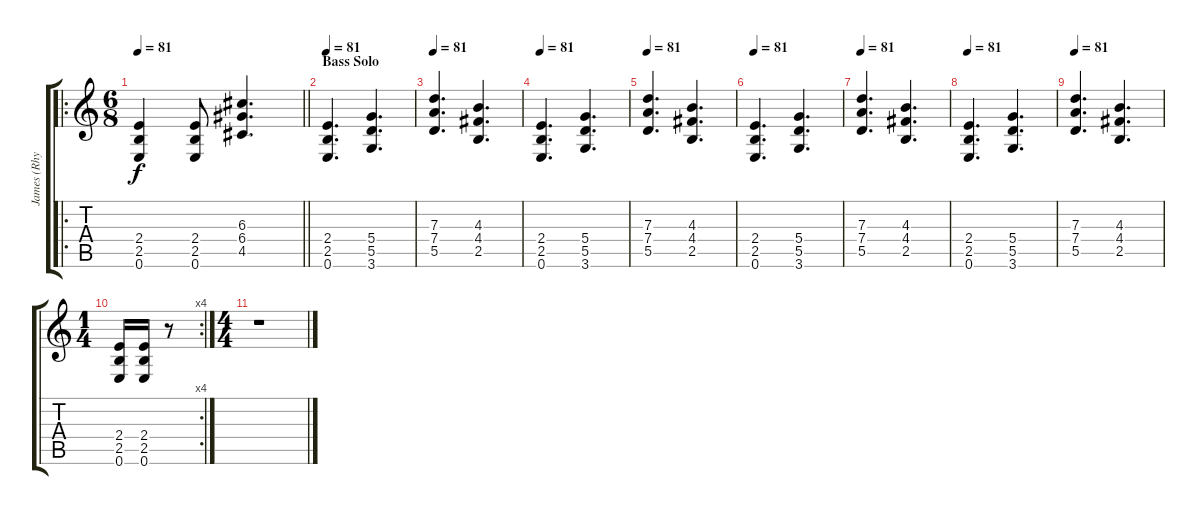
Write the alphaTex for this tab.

\track ("James (Rhythm Guitar)" "James (Rhy") {instrument distortionguitar}
\staff {score tabs}
\tuning (E4 B3 G3 D3 A2 E2) {hide}
\ro
\ts (6 8)
\tempo 81
\clef g2
\barLineRight lightlight
\ks c
(2.4 2.5 0.6).4{dy f instrument distortionguitar} (2.4 2.5 0.6).8 (6.3 6.4 4.5).4{d} |
\section ("" "Bass Solo")
\tempo 81
(2.4 2.5 0.6).4{d} (5.4 5.5 3.6).4{d} |
\tempo 81
(7.3 7.4 5.5).4{d} (4.3 4.4 2.5).4{d} |
\tempo 81
(2.4 2.5 0.6).4{d} (5.4 5.5 3.6).4{d} |
\tempo 81
(7.3 7.4 5.5).4{d} (4.3 4.4 2.5).4{d} |
\tempo 81
(2.4 2.5 0.6).4{d} (5.4 5.5 3.6).4{d} |
\tempo 81
(7.3 7.4 5.5).4{d} (4.3 4.4 2.5).4{d} |
\tempo 81
(2.4 2.5 0.6).4{d} (5.4 5.5 3.6).4{d} |
\tempo 81
(7.3 7.4 5.5).4{d} (4.3 4.4 2.5).4{d} |
\rc 4
\ts (1 4)
(2.4 2.5 0.6).16 (2.4 2.5 0.6).16 r.8 |
\ts (4 4)
r.1
